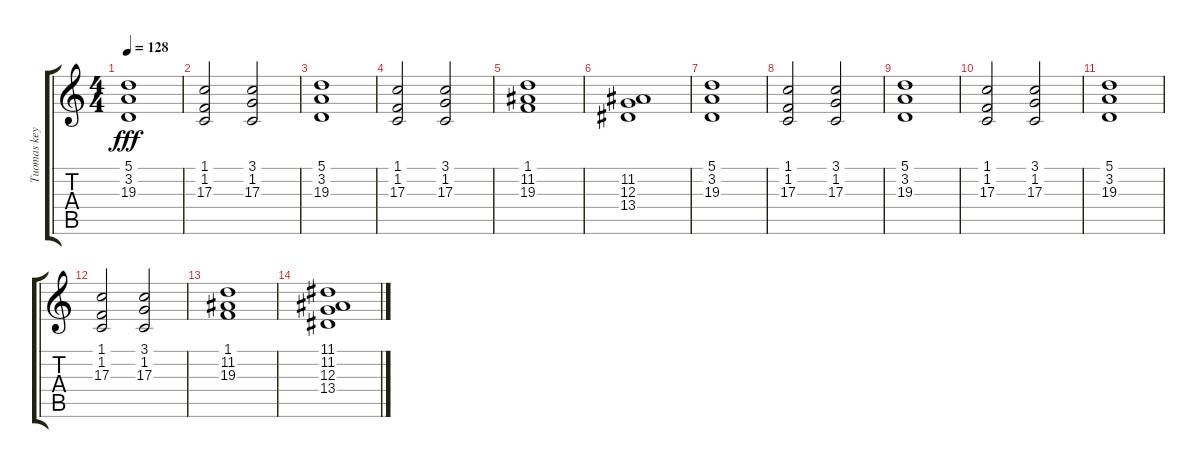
\track ("Tuomas keyboard3" "Tuomas key") {instrument choiraahs}
\staff {score tabs}
\tuning (E4 B3 G3 D3 A2 E2) {hide}
\ts (4 4)
\tempo 128
\clef g2
\ks c
(5.1 3.2 19.3).1{dy fff} |
(1.1 1.2 17.3).2 (3.1 1.2 17.3).2 |
(5.1 3.2 19.3).1 |
(1.1 1.2 17.3).2 (3.1 1.2 17.3).2 |
(1.1 11.2 19.3).1 |
(11.2 12.3 13.4).1 |
(5.1 3.2 19.3).1{volume 8 instrument choiraahs} |
(1.1 1.2 17.3).2 (3.1 1.2 17.3).2 |
(5.1 3.2 19.3).1 |
(1.1 1.2 17.3).2 (3.1 1.2 17.3).2 |
(5.1 3.2 19.3).1 |
(1.1 1.2 17.3).2 (3.1 1.2 17.3).2 |
(1.1 11.2 19.3).1 |
(11.1 11.2 12.3 13.4).1
